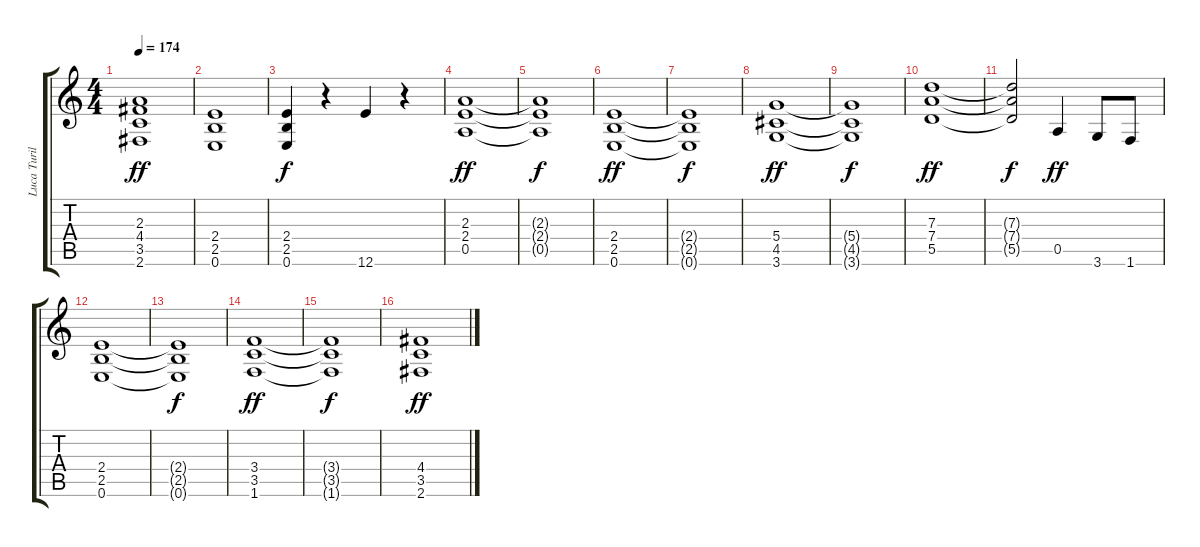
\track ("Luca Turilli (Gtr 1)" "Luca Turil") {instrument distortionguitar}
\staff {score tabs}
\tuning (E4 B3 G3 D3 A2 E2) {hide}
\ts (4 4)
\tempo 174
\clef g2
\ks c
(2.3 4.4 3.5 2.6{t}).1{dy ff} |
(2.4 2.5 0.6).1 |
(2.4 2.5 0.6).4{dy f} r.4 12.6.4 r.4 |
(2.3 2.4 0.5).1{dy ff} |
(2.3{t} 2.4{t} 0.5{t}).1{dy f} |
(2.4 2.5 0.6).1{dy ff} |
(2.4{t} 2.5{t} 0.6{t}).1{dy f} |
(5.4 4.5 3.6).1{dy ff} |
(5.4{t} 4.5{t} 3.6{t}).1{dy f} |
(7.3 7.4 5.5).1{dy ff} |
(7.3{t} 7.4{t} 5.5{t}).2{dy f} 0.5.4{dy ff} 3.6.8 1.6.8 |
(2.4 2.5 0.6).1 |
(2.4{t} 2.5{t} 0.6{t}).1{dy f} |
(3.4 3.5 1.6).1{dy ff} |
(3.4{t} 3.5{t} 1.6{t}).1{dy f} |
(4.4 3.5 2.6).1{dy ff}
